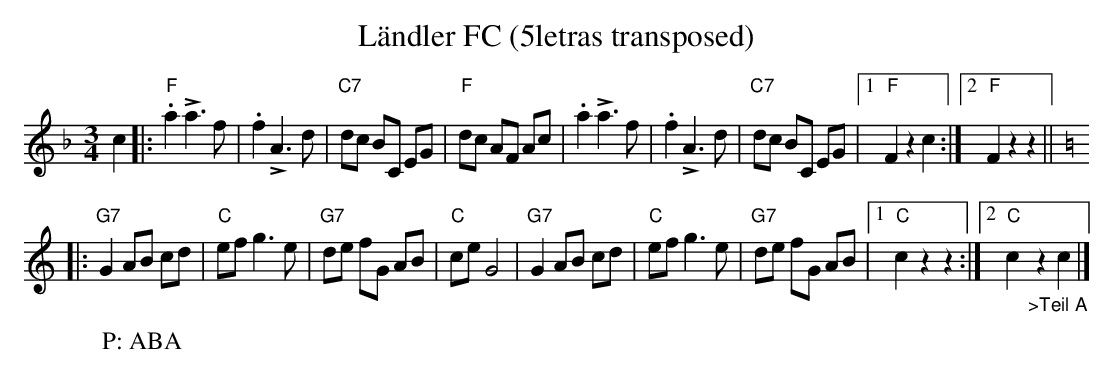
X:1
T:L\"andler FC (5letras transposed)
M:3/4
L:1/8
K:F transpose=3 %%MIDI gchordon
c2 |: "F".a2!>!a3f | .f2!>!A3d | "C7"dc BC EG | "F"dc AF Ac | .a2!>!a3f | .f2!>!A3d | "C7"dc BC EG |1 "F"F2z2c2 :|2 "F"F2z2z2 || [K:C]
|: "G7"G2AB cd | "C"efg3e | "G7"de fG AB | "C"ceG4 | "G7"G2AB cd | "C"efg3e | "G7"de fG AB |1 "C"c2z2z2 :|2 "C"c2"_>Teil A"z2c2 |]
W: P: ABA
